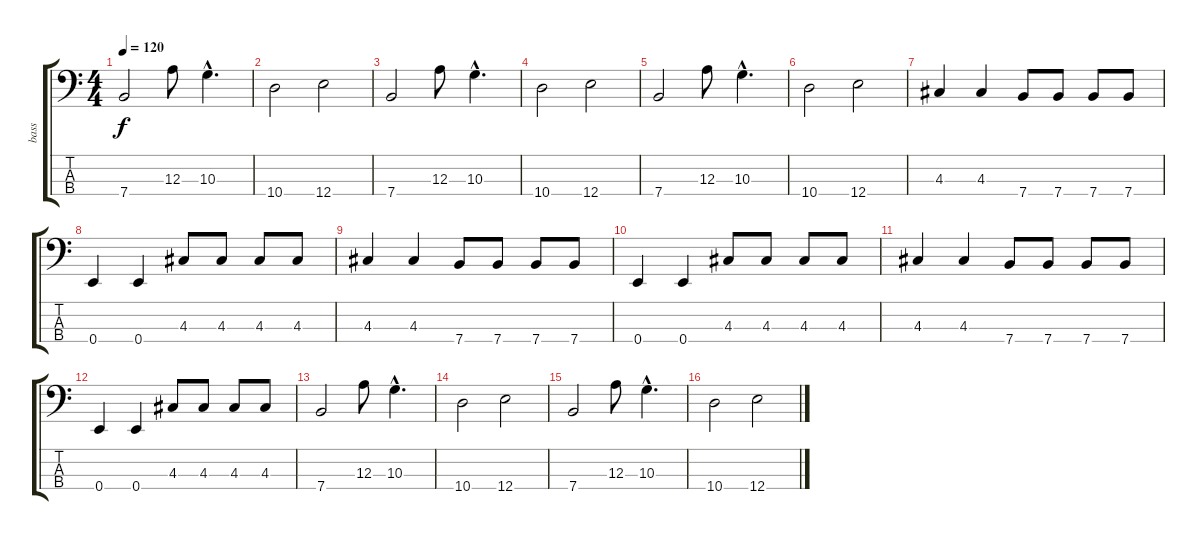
\track ("bass" "bass") {instrument electricbassfinger}
\staff {score tabs}
\tuning (G2 D2 A1 E1) {hide}
\ts (4 4)
\tempo 120
\clef f4
\ks c
7.4.2{dy f} 12.3.8 10.3{hac}.4{d} |
10.4.2 12.4.2 |
7.4.2 12.3.8 10.3{hac}.4{d} |
10.4.2 12.4.2 |
7.4.2 12.3.8 10.3{hac}.4{d} |
10.4.2 12.4.2 |
4.3.4 4.3.4 7.4.8 7.4.8 7.4.8 7.4.8 |
0.4.4 0.4.4 4.3.8 4.3.8 4.3.8 4.3.8 |
4.3.4 4.3.4 7.4.8 7.4.8 7.4.8 7.4.8 |
0.4.4 0.4.4 4.3.8 4.3.8 4.3.8 4.3.8 |
4.3.4 4.3.4 7.4.8 7.4.8 7.4.8 7.4.8 |
0.4.4 0.4.4 4.3.8 4.3.8 4.3.8 4.3.8 |
7.4.2 12.3.8 10.3{hac}.4{d} |
10.4.2 12.4.2 |
7.4.2 12.3.8 10.3{hac}.4{d} |
10.4.2 12.4.2
